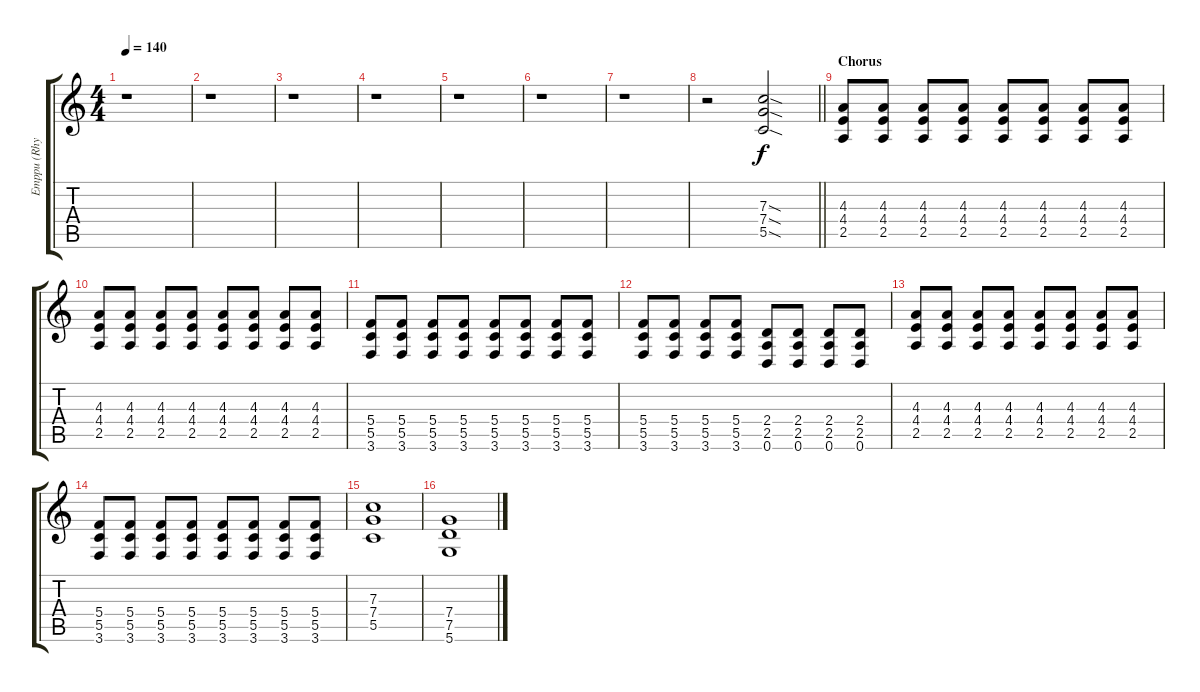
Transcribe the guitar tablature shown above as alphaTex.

\track ("Emppu (Rhytm)" "Emppu (Rhy") {instrument overdrivenguitar}
\staff {score tabs}
\tuning (D4 A3 F3 C3 G2 D2) {hide}
\ts (4 4)
\tempo 140
\clef g2
\ks aminor
r.1{dy mf} |
r.1 |
r.1 |
r.1 |
r.1 |
r.1 |
r.1 |
\barLineRight lightlight
r.2 (7.3{sod} 7.4{sod} 5.5{sod}).2{dy f} |
\section ("" "Chorus")
(4.3 4.4 2.5).8 (4.3 4.4 2.5).8 (4.3 4.4 2.5).8 (4.3 4.4 2.5).8 (4.3 4.4 2.5).8 (4.3 4.4 2.5).8 (4.3 4.4 2.5).8 (4.3 4.4 2.5).8 |
(4.3 4.4 2.5).8 (4.3 4.4 2.5).8 (4.3 4.4 2.5).8 (4.3 4.4 2.5).8 (4.3 4.4 2.5).8 (4.3 4.4 2.5).8 (4.3 4.4 2.5).8 (4.3 4.4 2.5).8 |
(5.4 5.5 3.6).8 (5.4 5.5 3.6).8 (5.4 5.5 3.6).8 (5.4 5.5 3.6).8 (5.4 5.5 3.6).8 (5.4 5.5 3.6).8 (5.4 5.5 3.6).8 (5.4 5.5 3.6).8 |
(5.4 5.5 3.6).8 (5.4 5.5 3.6).8 (5.4 5.5 3.6).8 (5.4 5.5 3.6).8 (2.4 2.5 0.6).8 (2.4 2.5 0.6).8 (2.4 2.5 0.6).8 (2.4 2.5 0.6).8 |
(4.3 4.4 2.5).8 (4.3 4.4 2.5).8 (4.3 4.4 2.5).8 (4.3 4.4 2.5).8 (4.3 4.4 2.5).8 (4.3 4.4 2.5).8 (4.3 4.4 2.5).8 (4.3 4.4 2.5).8 |
(5.4 5.5 3.6).8 (5.4 5.5 3.6).8 (5.4 5.5 3.6).8 (5.4 5.5 3.6).8 (5.4 5.5 3.6).8 (5.4 5.5 3.6).8 (5.4 5.5 3.6).8 (5.4 5.5 3.6).8 |
(7.3 7.4 5.5).1 |
(7.4 7.5 5.6).1
